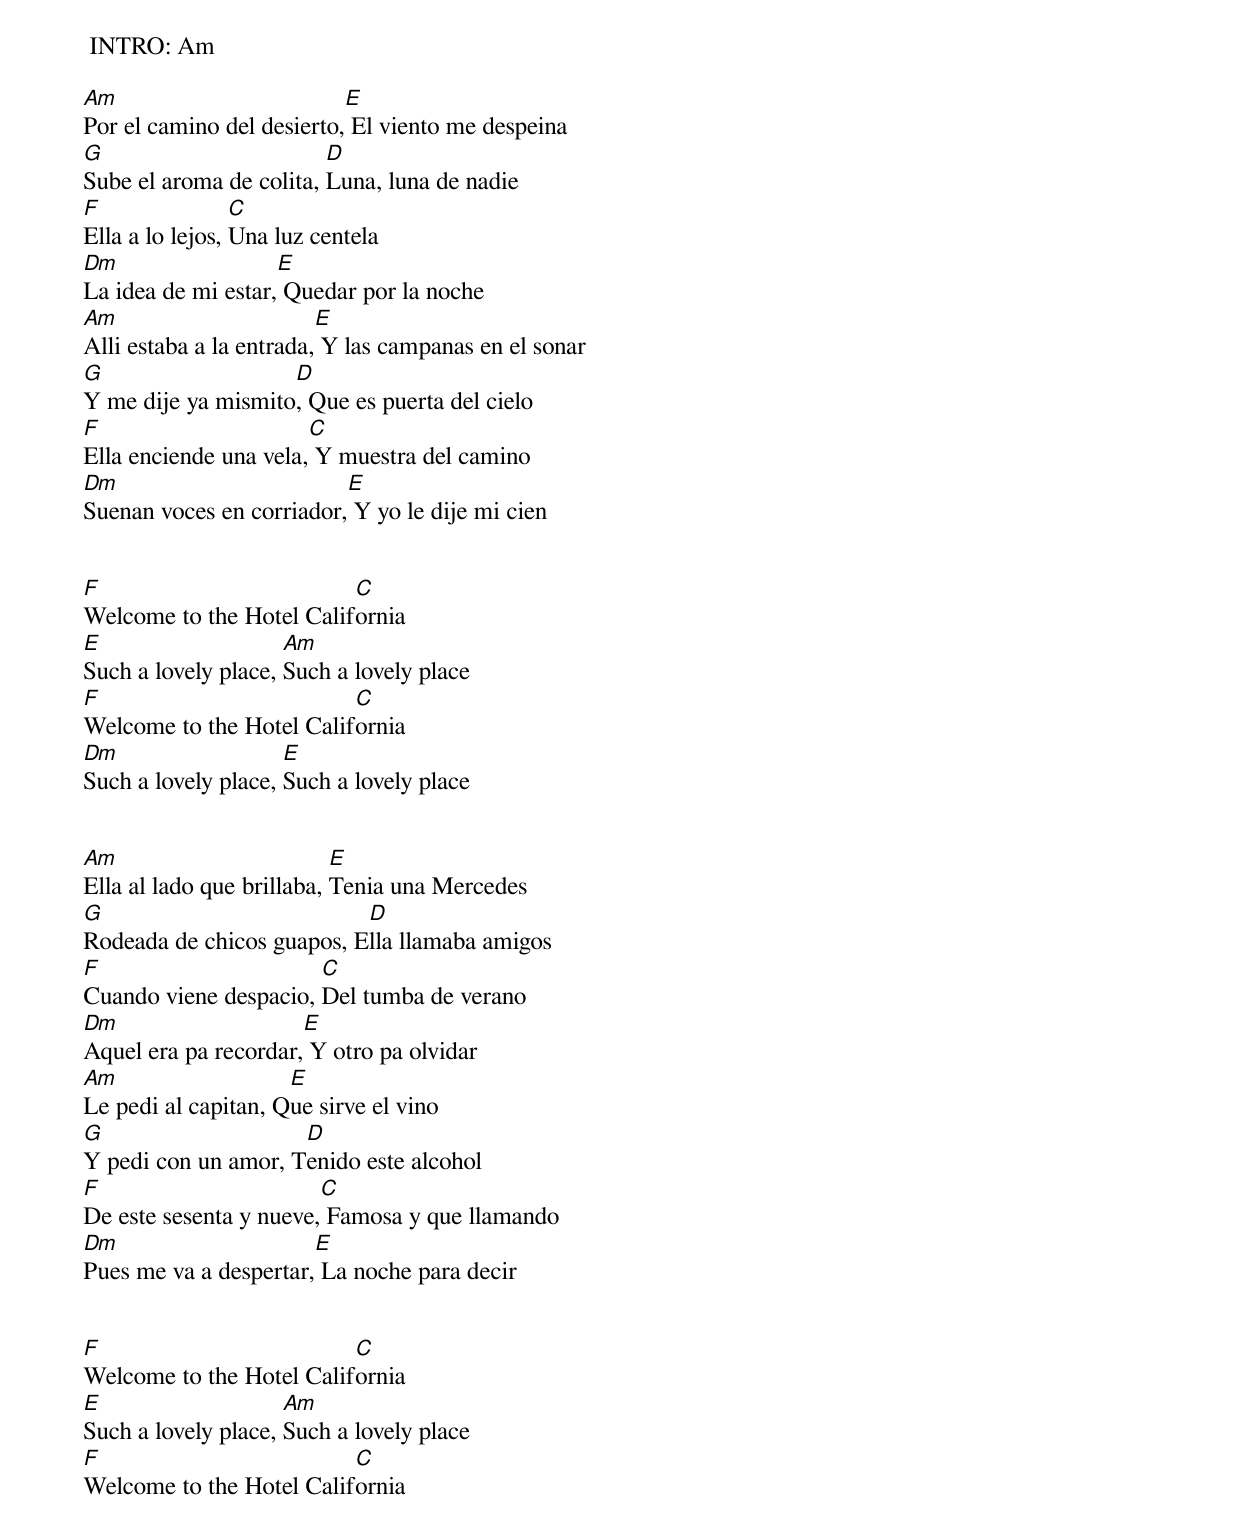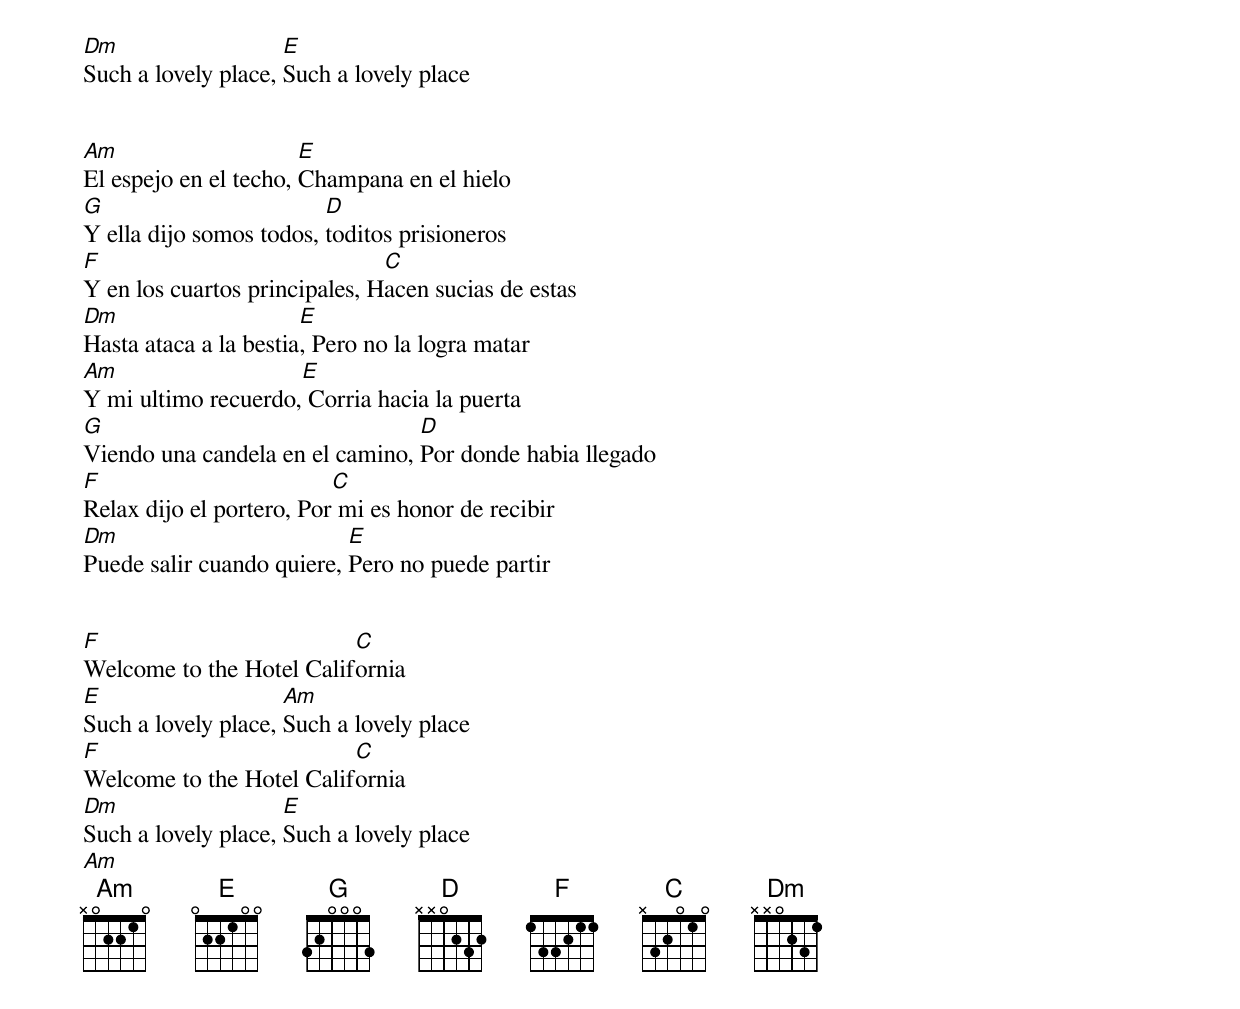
 INTRO: Am

Am                         E
Por el camino del desierto, El viento me despeina
G                        D
Sube el aroma de colita, Luna, luna de nadie
F                C
Ella a lo lejos, Una luz centela
Dm                  E
La idea de mi estar, Quedar por la noche
Am                       E
Alli estaba a la entrada, Y las campanas en el sonar
G                   D
Y me dije ya mismito, Que es puerta del cielo
F                      C
Ella enciende una vela, Y muestra del camino
Dm                        E
Suenan voces en corriador, Y yo le dije mi cien


F                         C
Welcome to the Hotel California
E                    Am
Such a lovely place, Such a lovely place
F                         C
Welcome to the Hotel California
Dm                   E
Such a lovely place, Such a lovely place


Am                         E
Ella al lado que brillaba, Tenia una Mercedes
G                          D
Rodeada de chicos guapos, Ella llamaba amigos
F                      C
Cuando viene despacio, Del tumba de verano
Dm                    E
Aquel era pa recordar, Y otro pa olvidar
Am                   E
Le pedi al capitan, Que sirve el vino
G                    D
Y pedi con un amor, Tenido este alcohol
F                       C
De este sesenta y nueve, Famosa y que llamando
Dm                     E
Pues me va a despertar, La noche para decir


F                         C
Welcome to the Hotel California
E                    Am
Such a lovely place, Such a lovely place
F                         C
Welcome to the Hotel California
Dm                   E
Such a lovely place, Such a lovely place


Am                     E
El espejo en el techo, Champana en el hielo
G                        D
Y ella dijo somos todos, toditos prisioneros
F                              C
Y en los cuartos principales, Hacen sucias de estas
Dm                     E
Hasta ataca a la bestia, Pero no la logra matar
Am                   E
Y mi ultimo recuerdo, Corria hacia la puerta
G                                D
Viendo una candela en el camino, Por donde habia llegado
F                         C
Relax dijo el portero, Por mi es honor de recibir
Dm                         E
Puede salir cuando quiere, Pero no puede partir


F                         C
Welcome to the Hotel California
E                    Am
Such a lovely place, Such a lovely place
F                         C
Welcome to the Hotel California
Dm                   E
Such a lovely place, Such a lovely place
Am
